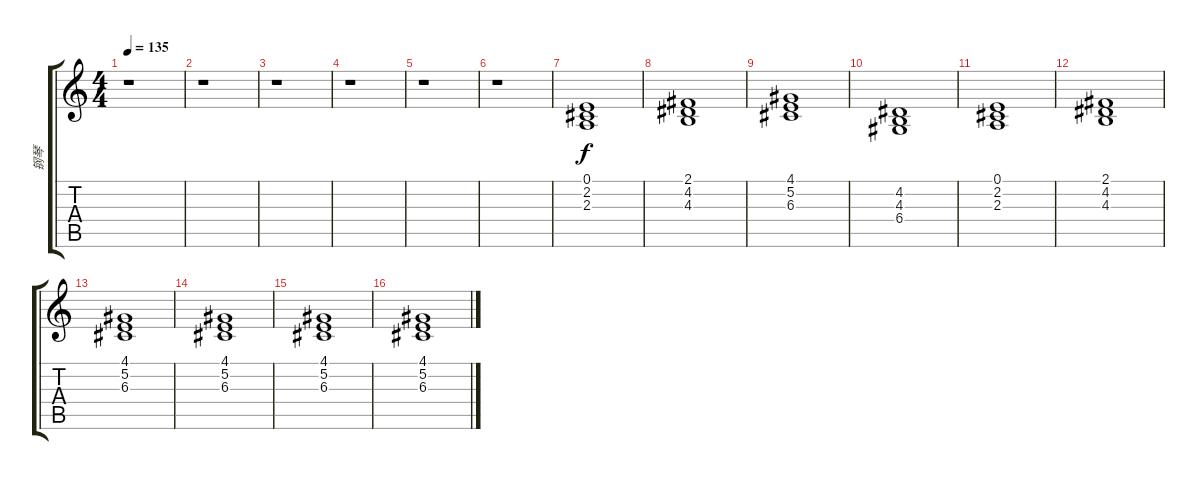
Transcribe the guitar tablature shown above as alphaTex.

\track ("钢琴" "钢琴") {instrument acousticgrandpiano}
\staff {score tabs}
\tuning (E4 B3 G3 D3 A2 E2) {hide}
\ts (4 4)
\tempo 135
\clef g2
\ks c
r.1{dy f instrument acousticgrandpiano} |
r.1 |
r.1 |
r.1 |
r.1 |
r.1 |
(0.1 2.2 2.3).1 |
(2.1 4.2 4.3).1 |
(4.1 5.2 6.3).1 |
(4.2 4.3 6.4).1 |
(0.1 2.2 2.3).1 |
(2.1 4.2 4.3).1 |
(4.1 5.2 6.3).1 |
(4.1 5.2 6.3).1 |
(4.1 5.2 6.3).1 |
(4.1 5.2 6.3).1
